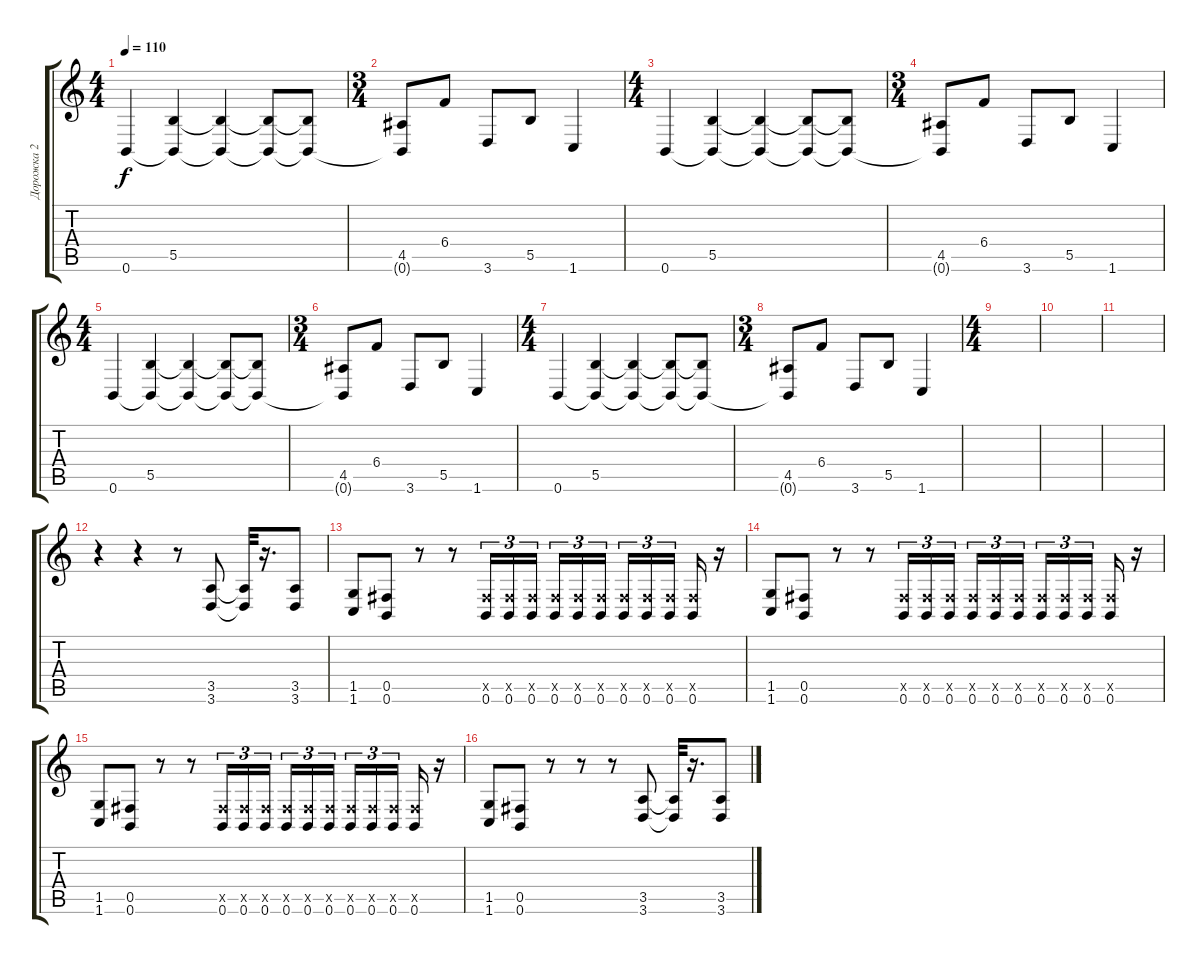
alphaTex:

\track ("Дорожка 2" "Дорожка 2") {instrument distortionguitar}
\staff {score tabs}
\tuning (Db4 Ab3 E3 B2 Gb2 B1) {hide}
\ts (4 4)
\tempo 110
\clef g2
\ks c
0.6.4{dy f} (5.5 0.6{t}).4 (5.5{t} 0.6{t}).4 (5.5{t} 0.6{t}).8 (5.5{t} 0.6{t}).8 |
\ts (3 4)
(4.5 0.6{t}).8 6.4.8 3.6.8 5.5.8 1.6.4 |
\ts (4 4)
0.6.4 (5.5 0.6{t}).4 (5.5{t} 0.6{t}).4 (5.5{t} 0.6{t}).8 (5.5{t} 0.6{t}).8 |
\ts (3 4)
(4.5 0.6{t}).8 6.4.8 3.6.8 5.5.8 1.6.4 |
\ts (4 4)
0.6.4 (5.5 0.6{t}).4 (5.5{t} 0.6{t}).4 (5.5{t} 0.6{t}).8 (5.5{t} 0.6{t}).8 |
\ts (3 4)
(4.5 0.6{t}).8 6.4.8 3.6.8 5.5.8 1.6.4 |
\ts (4 4)
0.6.4 (5.5 0.6{t}).4 (5.5{t} 0.6{t}).4 (5.5{t} 0.6{t}).8 (5.5{t} 0.6{t}).8 |
\ts (3 4)
(4.5 0.6{t}).8 6.4.8 3.6.8 5.5.8 1.6.4 |
\ts (4 4)
|
|
|
r.4 r.4 r.8 (3.5 3.6).8{volume 13 instrument distortionguitar} (3.5{t} 3.6{t}).32 r.16{d} (3.5 3.6).8 |
(1.5 1.6).8 (0.5 0.6).8 r.8 r.8 (0.5{x} 0.6).16{tu (3 2)} (0.5{x} 0.6).16{tu (3 2)} (0.5{x} 0.6).16{tu (3 2)} (0.5{x} 0.6).16{tu (3 2)} (0.5{x} 0.6).16{tu (3 2)} (0.5{x} 0.6).16{tu (3 2)} (0.5{x} 0.6).16{tu (3 2)} (0.5{x} 0.6).16{tu (3 2)} (0.5{x} 0.6).16{tu (3 2)} (0.5{x} 0.6).16 r.16 |
(1.5 1.6).8 (0.5 0.6).8 r.8 r.8 (0.5{x} 0.6).16{tu (3 2)} (0.5{x} 0.6).16{tu (3 2)} (0.5{x} 0.6).16{tu (3 2)} (0.5{x} 0.6).16{tu (3 2)} (0.5{x} 0.6).16{tu (3 2)} (0.5{x} 0.6).16{tu (3 2)} (0.5{x} 0.6).16{tu (3 2)} (0.5{x} 0.6).16{tu (3 2)} (0.5{x} 0.6).16{tu (3 2)} (0.5{x} 0.6).16 r.16 |
(1.5 1.6).8 (0.5 0.6).8 r.8 r.8 (0.5{x} 0.6).16{tu (3 2)} (0.5{x} 0.6).16{tu (3 2)} (0.5{x} 0.6).16{tu (3 2)} (0.5{x} 0.6).16{tu (3 2)} (0.5{x} 0.6).16{tu (3 2)} (0.5{x} 0.6).16{tu (3 2)} (0.5{x} 0.6).16{tu (3 2)} (0.5{x} 0.6).16{tu (3 2)} (0.5{x} 0.6).16{tu (3 2)} (0.5{x} 0.6).16 r.16 |
(1.5 1.6).8 (0.5 0.6).8 r.8 r.8 r.8 (3.5 3.6).8 (3.5{t} 3.6{t}).32 r.16{d} (3.5 3.6).8
